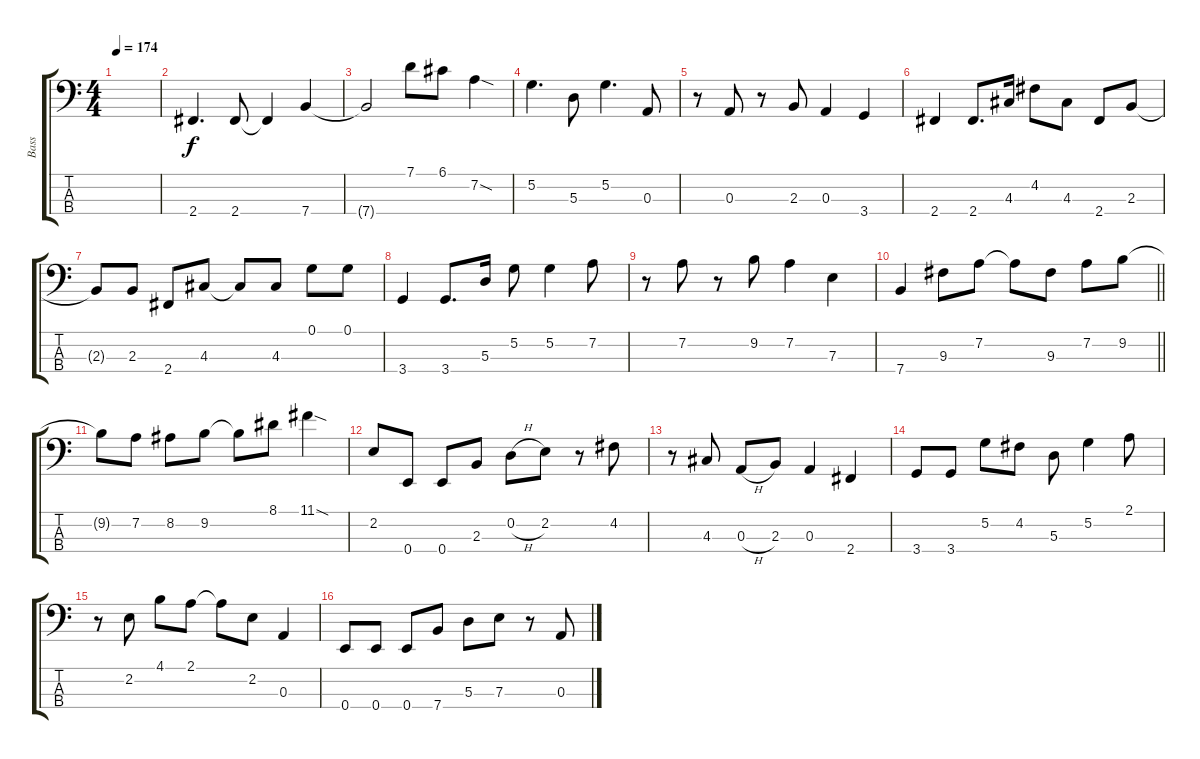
\track ("Bass" "Bass") {instrument electricbassfinger}
\staff {score tabs}
\tuning (G2 D2 A1 E1) {hide}
\ts (4 4)
\tempo 174
\clef f4
\ks c
|
2.4.4{d} 2.4.8 2.4{t}.4 7.4.4 |
7.4{t}.2 7.1.8 6.1.8 7.2{sod}.4 |
5.2.4{d} 5.3.8 5.2.4{d} 0.3.8 |
r.8 0.3.8 r.8 2.3.8 0.3.4 3.4.4 |
2.4.4 2.4.8{d} 4.3.16 4.2.8 4.3.8 2.4.8 2.3.8 |
2.3{t}.8 2.3.8 2.4.8 4.3.8 4.3{t}.8 4.3.8 0.1.8 0.1.8 |
3.4.4 3.4.8{d} 5.3.16 5.2.8 5.2.4 7.2.8 |
r.8 7.2.8 r.8 9.2.8 7.2.4 7.3.4 |
\barLineRight lightlight
7.4.4 9.3.8 7.2.8 7.2{t}.8 9.3.8 7.2.8 9.2.8 |
9.2{t}.8 7.2.8 8.2.8 9.2.8 9.2{t}.8 8.1.8 11.1{sod}.4 |
2.2.8 0.4.8 0.4.8 2.3.8 0.2{h}.8 2.2.8 r.8 4.2.8 |
r.8 4.3.8 0.3{h}.8 2.3.8 0.3.4 2.4.4 |
3.4.8 3.4.8 5.2.8 4.2.8 5.3.8 5.2.4 2.1.8 |
r.8 2.2.8 4.1.8 2.1.8 2.1{t}.8 2.2.8 0.3.4 |
0.4.8 0.4.8 0.4.8 7.4.8 5.3.8 7.3.8 r.8 0.3.8
